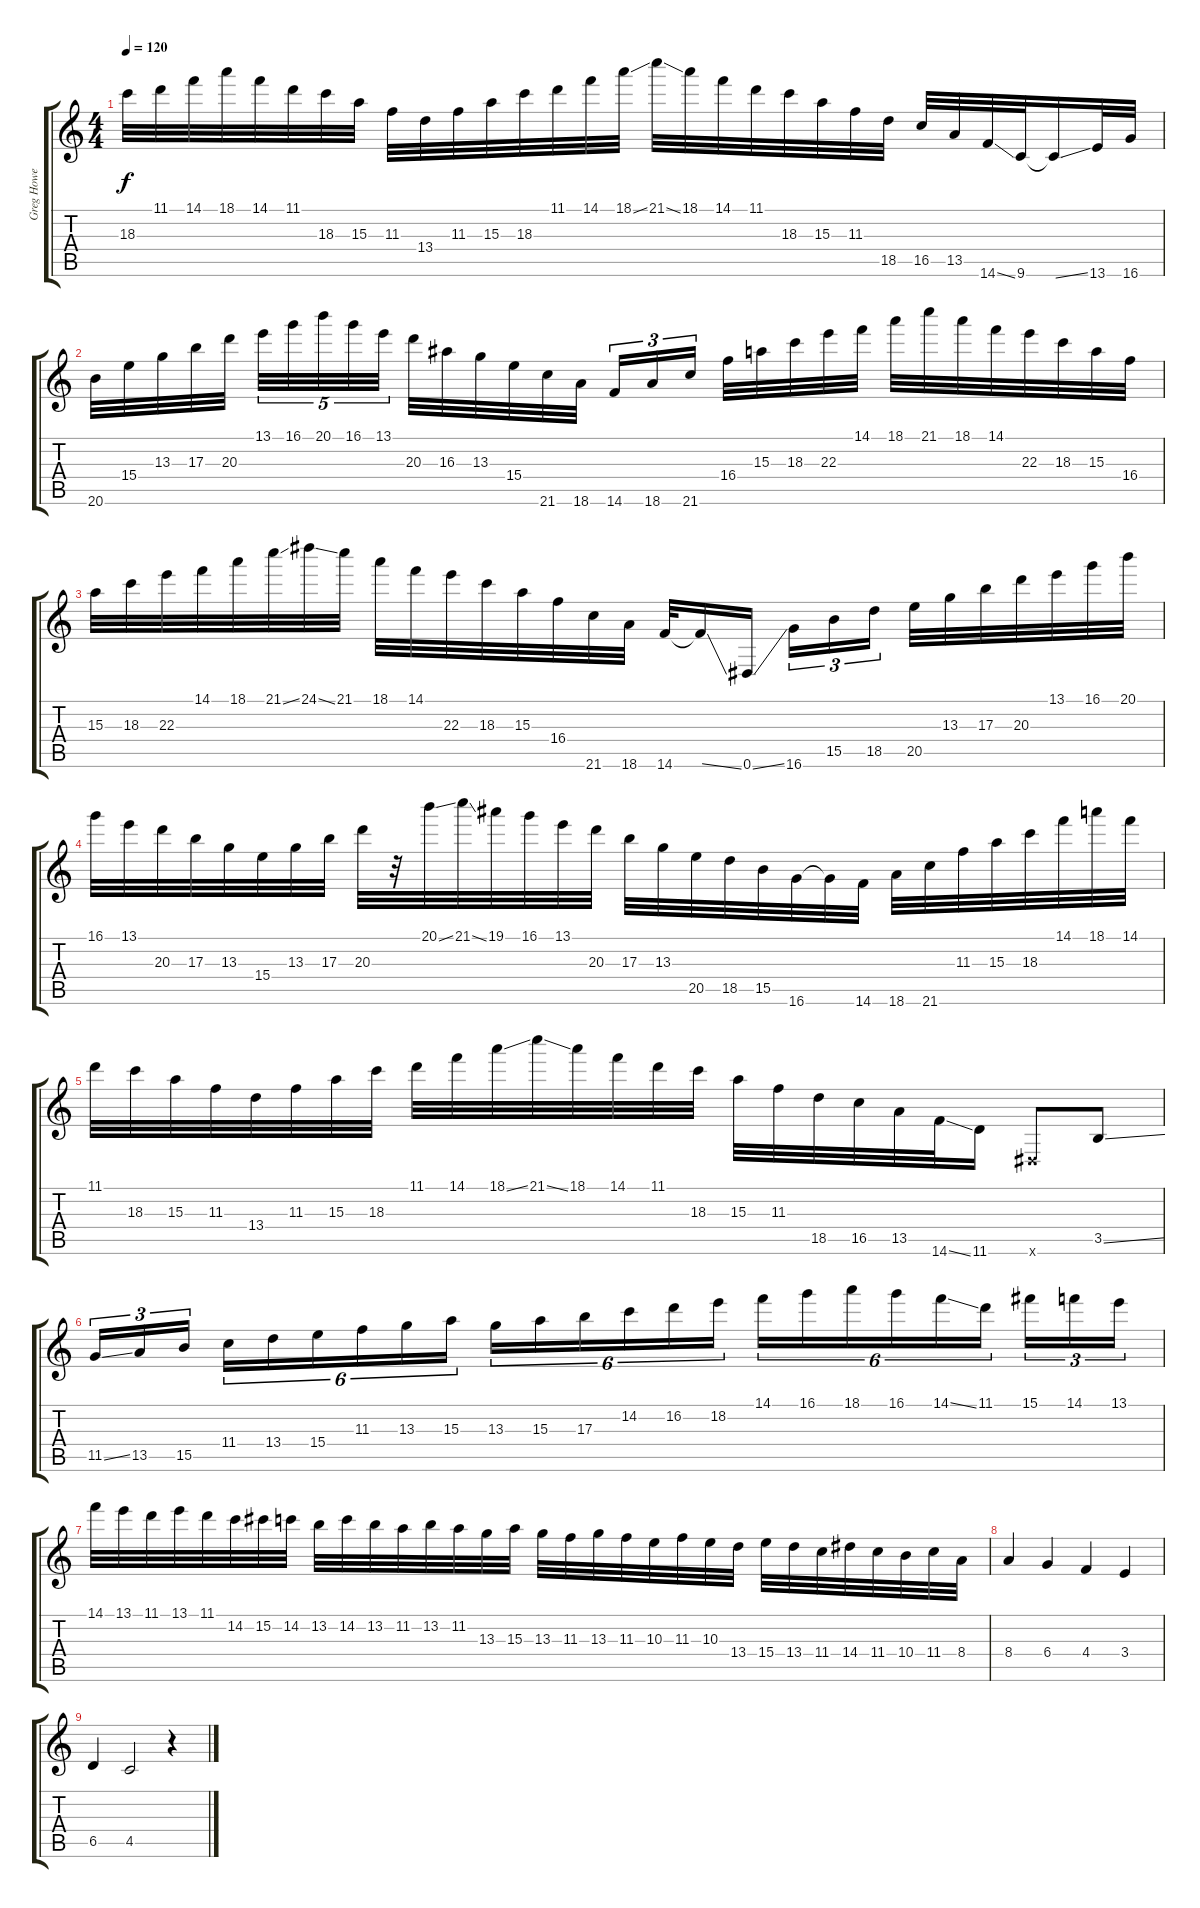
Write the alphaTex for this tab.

\track ("Greg Howe" "Greg Howe") {instrument overdrivenguitar}
\staff {score tabs}
\tuning (Eb4 Bb3 Gb3 Db3 Ab2 Eb2) {hide}
\ts (4 4)
\tempo 120
\clef g2
\ks c
18.3.32{dy f} 11.1.32 14.1.32 18.1.32 14.1.32 11.1.32 18.3.32 15.3.32 11.3.32 13.4.32 11.3.32 15.3.32 18.3.32 11.1.32 14.1.32 18.1{ss}.32 21.1{ss}.32 18.1.32 14.1.32 11.1.32 18.3.32 15.3.32 11.3.32 18.5.32 16.5.32 13.5.32 14.6{ss}.32 9.6.32 9.6{ss t}.16 13.6.32 16.6.32 |
20.6.32 15.4.32 13.3.32 17.3.32 20.3.32 13.1.32{tu (5 4)} 16.1.32{tu (5 4)} 20.1.32{tu (5 4)} 16.1.32{tu (5 4)} 13.1.32{tu (5 4)} 20.3.32 16.3.32 13.3.32 15.4.32 21.6.32 18.6.32 14.6.16{tu (3 2)} 18.6.16{tu (3 2)} 21.6.16{tu (3 2)} 16.4.32 15.3.32 18.3.32 22.3.32 14.1.32 18.1.32 21.1.32 18.1.32 14.1.32 22.3.32 18.3.32 15.3.32 16.4.32 |
15.3.32 18.3.32 22.3.32 14.1.32 18.1.32 21.1{ss}.32 24.1{ss}.32 21.1.32 18.1.32 14.1.32 22.3.32 18.3.32 15.3.32 16.4.32 21.6.32 18.6.32 14.6.32 14.6{ss t}.16 0.6{ss}.16 16.6.16{tu (3 2)} 15.5.16{tu (3 2)} 18.5.16{tu (3 2)} 20.5.32 13.3.32 17.3.32 20.3.32 13.1.32 16.1.32 20.1.32 |
16.1.32 13.1.32 20.3.32 17.3.32 13.3.32 15.4.32 13.3.32 17.3.32 20.3.32 r.32 20.1{ss}.32 21.1{ss}.32 19.1.32 16.1.32 13.1.32 20.3.32 17.3.32 13.3.32 20.5.32 18.5.32 15.5.32 16.6.32 16.6{t}.32 14.6.32 18.6.32 21.6.32 11.3.32 15.3.32 18.3.32 14.1.32 18.1.32 14.1.32 |
11.1.32 18.3.32 15.3.32 11.3.32 13.4.32 11.3.32 15.3.32 18.3.32 11.1.32 14.1.32 18.1{ss}.32 21.1{ss}.32 18.1.32 14.1.32 11.1.32 18.3.32 15.3.32 11.3.32 18.5.32 16.5.32 13.5.32 14.6{ss}.32 11.6.16 0.6{x}.8 3.5{ss}.8 |
11.5{ss}.16{tu (3 2)} 13.5.16{tu (3 2)} 15.5.16{tu (3 2)} 11.4.16{tu (6 4)} 13.4.16{tu (6 4)} 15.4.16{tu (6 4)} 11.3.16{tu (6 4)} 13.3.16{tu (6 4)} 15.3.16{tu (6 4)} 13.3.16{tu (6 4)} 15.3.16{tu (6 4)} 17.3.16{tu (6 4)} 14.2.16{tu (6 4)} 16.2.16{tu (6 4)} 18.2.16{tu (6 4)} 14.1.16{tu (6 4)} 16.1.16{tu (6 4)} 18.1.16{tu (6 4)} 16.1.16{tu (6 4)} 14.1{ss}.16{tu (6 4)} 11.1.16{tu (6 4)} 15.1.16{tu (3 2)} 14.1.16{tu (3 2)} 13.1.16{tu (3 2)} |
14.1.32 13.1.32 11.1.32 13.1.32 11.1.32 14.2.32 15.2.32 14.2.32 13.2.32 14.2.32 13.2.32 11.2.32 13.2.32 11.2.32 13.3.32 15.3.32 13.3.32 11.3.32 13.3.32 11.3.32 10.3.32 11.3.32 10.3.32 13.4.32 15.4.32 13.4.32 11.4.32 14.4.32 11.4.32 10.4.32 11.4.32 8.4.32 |
8.4.4 6.4.4 4.4.4 3.4.4 |
6.5.4 4.5.2 r.4
